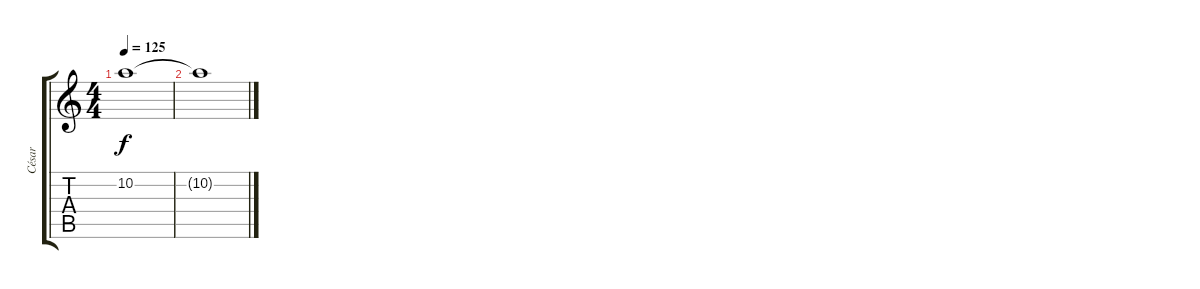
\track ("César" "César") {instrument distortionguitar}
\staff {score tabs}
\tuning (E4 B3 G3 D3 A2 E2) {hide}
\ts (4 4)
\tempo 125
\clef g2
\ks c
10.2{t}.1{dy f} |
10.2{t}.1
